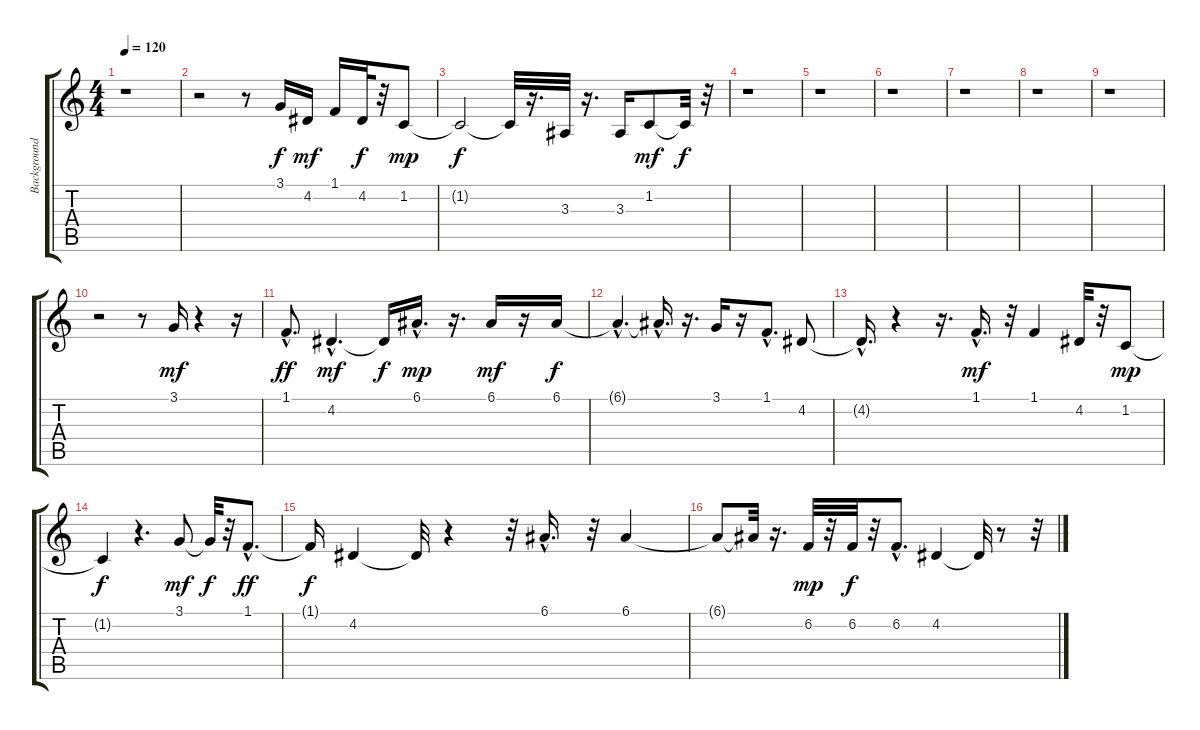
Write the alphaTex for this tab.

\track ("Background Vocals" "Background") {instrument voiceoohs}
\staff {score tabs}
\tuning (E4 B3 G3 D3 A2 E2) {hide}
\ts (4 4)
\tempo 120
\clef g2
\ks c
r.1{dy f} |
r.2 r.8 3.1.16 4.2.16{dy mf} 1.1.16 4.2.32{dy f} r.32 1.2.8{dy mp} |
1.2{t}.2{dy f} 1.2{t}.32 r.16{d} 3.3.32 r.16{d} 3.3.16 1.2.8{dy mf} 1.2{t}.32{dy f} r.32 |
r.1 |
r.1 |
r.1 |
r.1 |
r.1 |
r.1 |
r.2 r.8 3.1.16{dy mf} r.4 r.16 |
1.1{hac}.8{d dy ff} 4.2{hac}.4{d dy mf} 4.2{t}.16{dy f} 6.1{hac}.16{d dy mp} r.16{d} 6.1.16{dy mf} r.16 6.1.16{dy f} |
6.1{hac t}.4{d} 6.1{hac t}.16{d} r.16{d} 3.1.16 r.16 1.1{hac}.8{d} 4.2.8 |
4.2{hac t}.16{d} r.4 r.16{d} 1.1{hac}.16{d dy mf} r.32 1.1.4 4.2.32 r.32 1.2.8{dy mp} |
1.2{t}.4{dy f} r.4{d} 3.1.8{dy mf} 3.1{t}.32{dy f} r.32 1.1{hac}.8{d dy ff} |
1.1{t}.16{dy f} 4.2.4 4.2{t}.32 r.4 r.32 6.1{hac}.16{d} r.32 6.1.4 |
6.1{t}.8 6.1{t}.32 r.16{d} 6.2.32{dy mp} r.32 6.2.32{dy f} r.32 6.2{hac}.8{d} 4.2.4 4.2{t}.32 r.8 r.32
